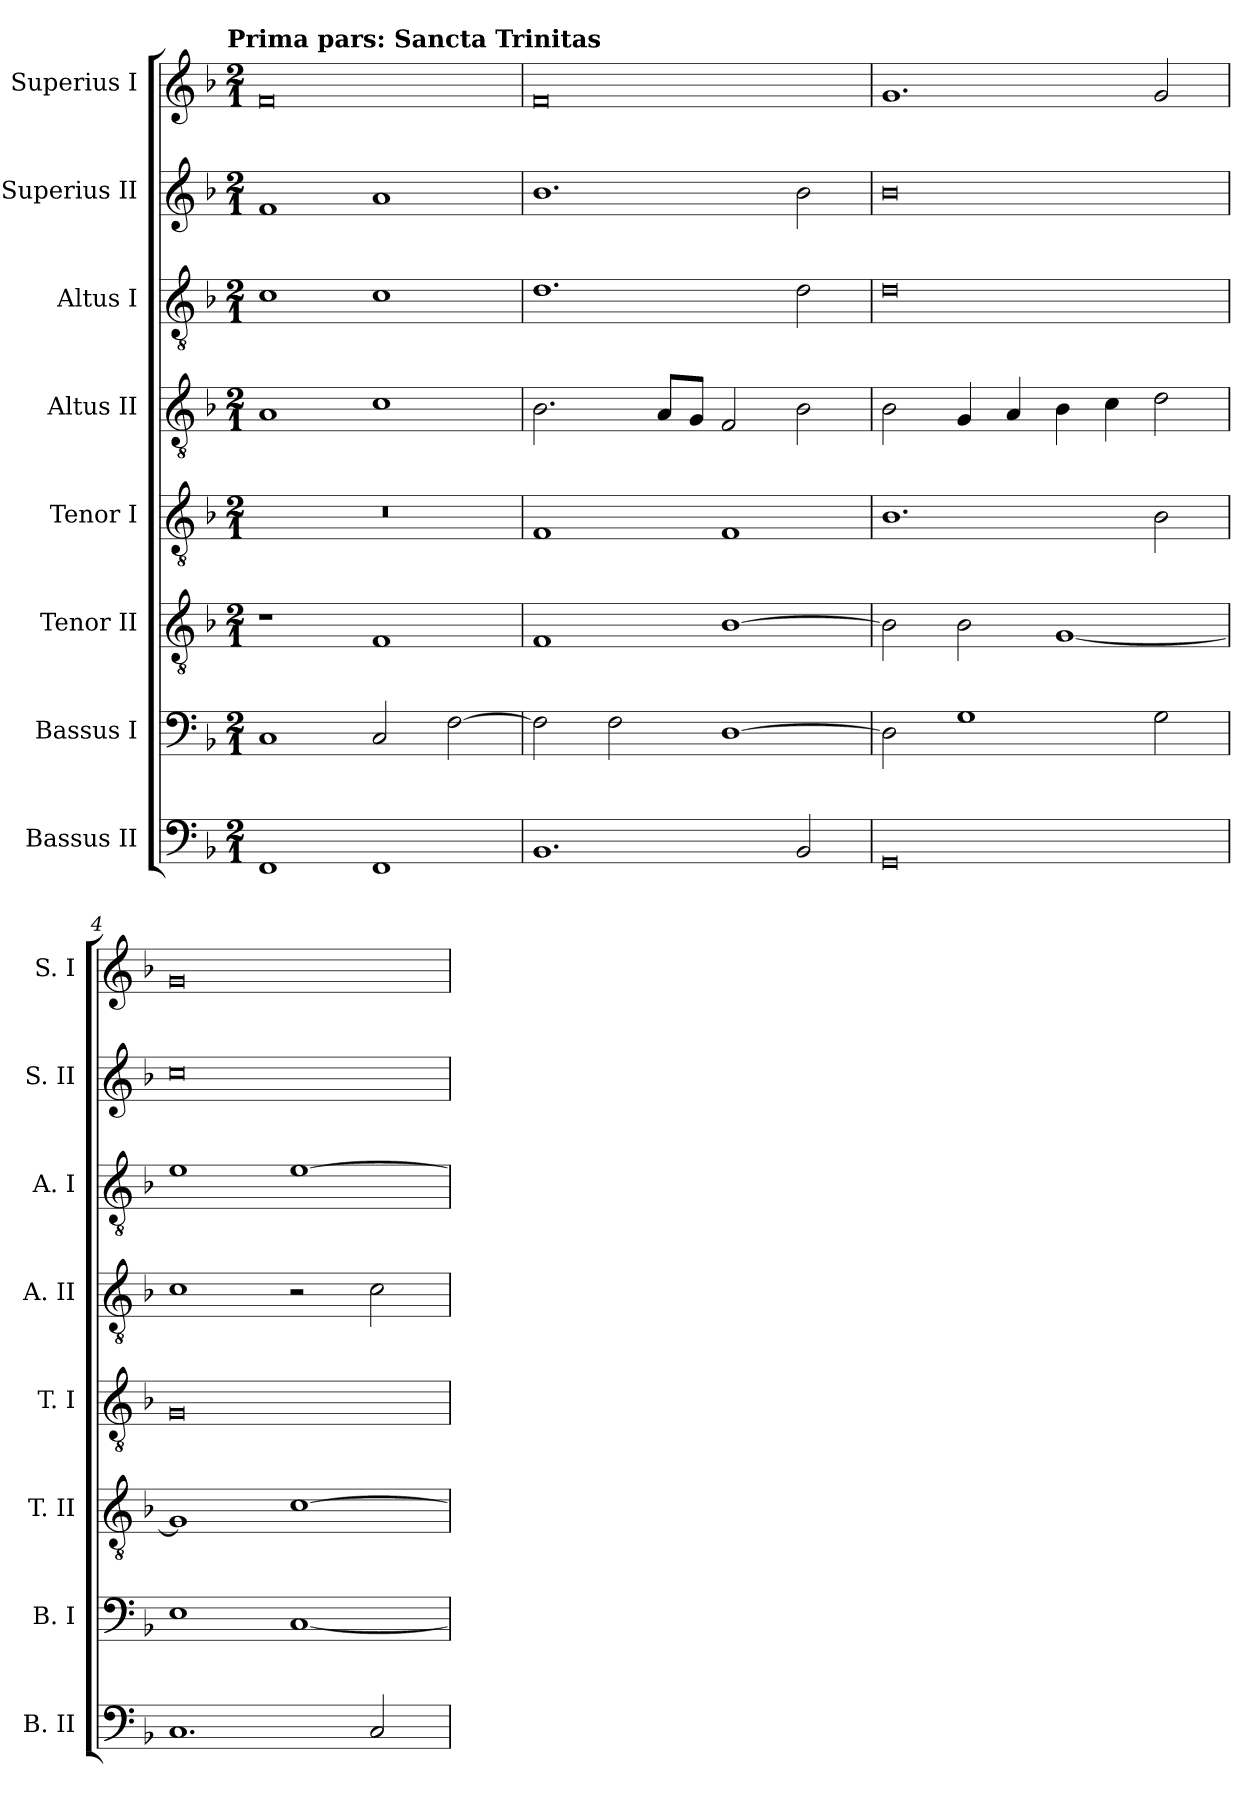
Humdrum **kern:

**kern	**kern	**kern	**kern	**kern	**kern	**kern	**kern
*part8	*part7	*part6	*part5	*part4	*part3	*part2	*part1
*staff8	*staff7	*staff6	*staff5	*staff4	*staff3	*staff2	*staff1
*I"Bassus II	*I"Bassus I	*I"Tenor II	*I"Tenor I	*I"Altus II	*I"Altus I	*I"Superius II	*I"Superius I
*I'B. II	*I'B. I	*I'T. II	*I'T. I	*I'A. II	*I'A. I	*I'S. II	*I'S. I
*clefF4	*clefF4	*clefGv2	*clefGv2	*clefGv2	*clefGv2	*clefG2	*clefG2
*k[b-]	*k[b-]	*k[b-]	*k[b-]	*k[b-]	*k[b-]	*k[b-]	*k[b-]
*F:	*F:	*F:	*F:	*F:	*F:	*F:	*F:
!!LO:TX:omd:t=Prima pars&colon; Sancta Trinitas
*M2/1	*M2/1	*M2/1	*M2/1	*M2/1	*M2/1	*M2/1	*M2/1
=1	=1	=1	=1	=1	=1	=1	=1
1FF	1C	1r	0r	1A	1c	1f	0f
1FF	2C	1F	.	1c	1c	1a	.
.	[2F	.	.	.	.	.	.
=2	=2	=2	=2	=2	=2	=2	=2
1.BB-	2F]	1F	1F	2.B-	1.d	1.b-	0f
.	2F	.	.	.	.	.	.
.	.	.	.	8AL	.	.	.
.	.	.	.	8GJ	.	.	.
.	[1D	[1B-	1F	2F	.	.	.
2BB-	.	.	.	2B-	2d	2b-	.
=3	=3	=3	=3	=3	=3	=3	=3
0GG	2D]	2B-]	1.B-	2B-	0d	0b-	1.g
.	1G	2B-	.	4G	.	.	.
.	.	.	.	4A	.	.	.
.	.	[1G	.	4B-	.	.	.
.	.	.	.	4c	.	.	.
.	2G	.	2B-	2d	.	.	2g
=4	=4	=4	=4	=4	=4	=4	=4
1.C	1E	1G]	0G	1c	1e	0cc	0g
.	[1C	[1c	.	2r	[1e	.	.
2C	.	.	.	2c	.	.	.
=	=	=	=	=	=	=	=
*-	*-	*-	*-	*-	*-	*-	*-
